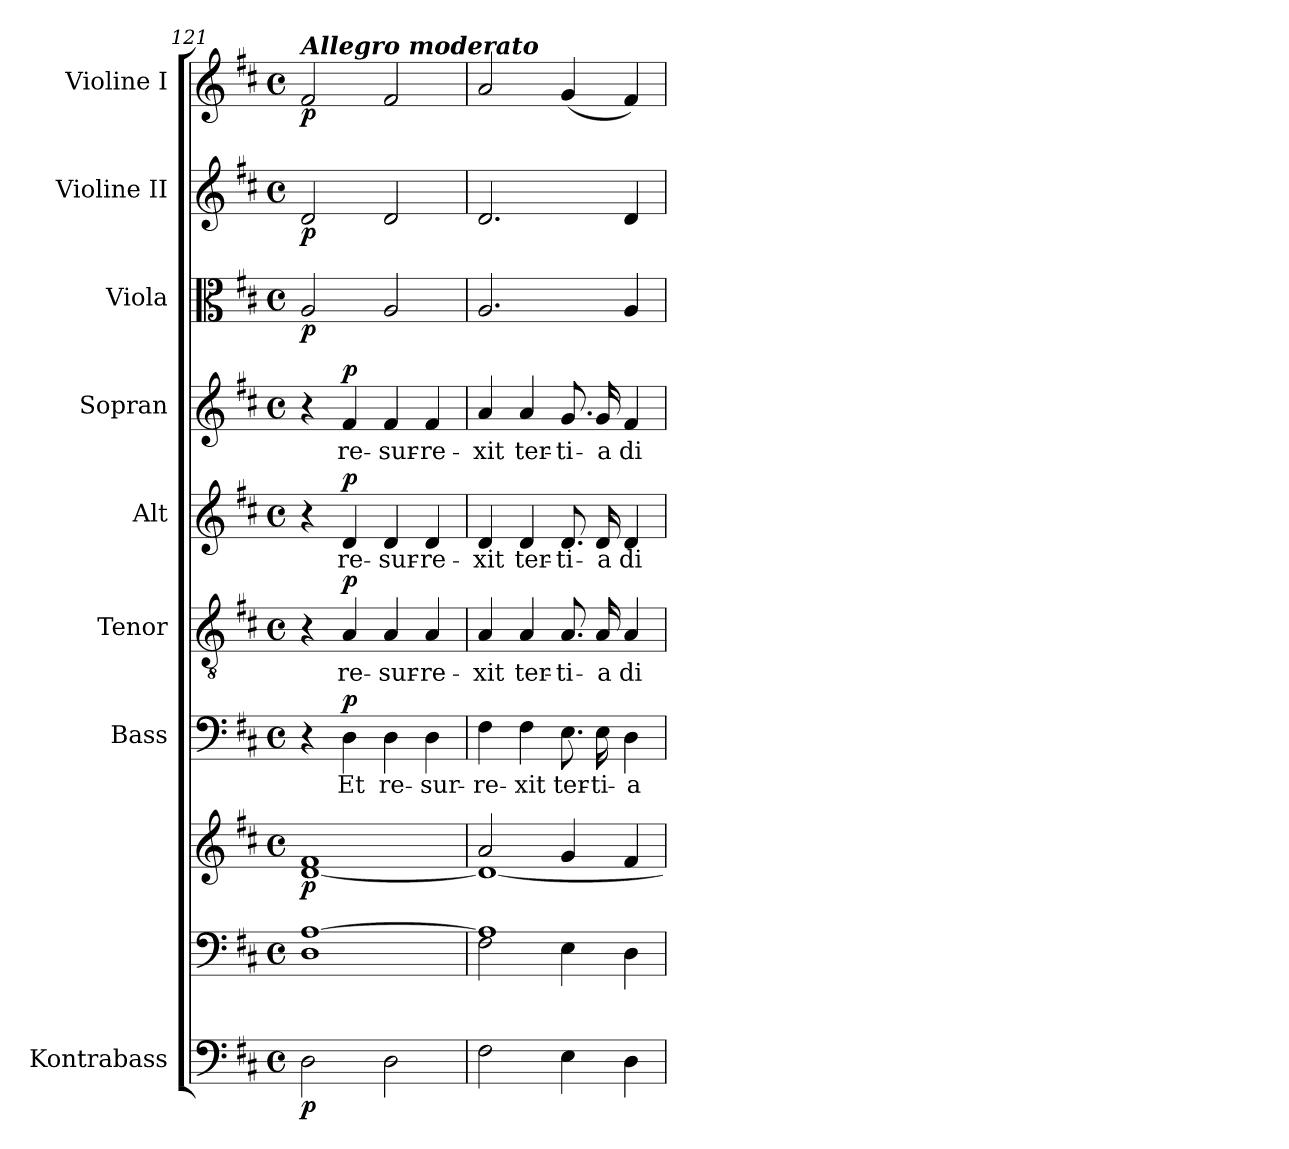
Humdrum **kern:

**kern	**dynam	**kern	**kern	**dynam	**kern	**text	**dynam	**kern	**text	**dynam	**kern	**text	**dynam	**kern	**text	**dynam	**kern	**dynam	**kern	**dynam	**kern	**dynam
*part9	*part9	*part8	*part8	*part8	*part7	*part7	*part7	*part6	*part6	*part6	*part5	*part5	*part5	*part4	*part4	*part4	*part3	*part3	*part2	*part2	*part1	*part1
*staff10	*staff10	*staff9	*staff8	*staff8/9	*staff7	*staff7	*staff7	*staff6	*staff6	*staff6	*staff5	*staff5	*staff5	*staff4	*staff4	*staff4	*staff3	*staff3	*staff2	*staff2	*staff1	*staff1
*I"Kontrabass	*	*	*	*	*I"Bass	*	*	*I"Tenor	*	*	*I"Alt	*	*	*I"Sopran	*	*	*I"Viola	*	*I"Violine II	*	*I"Violine I	*
*I'Kb.	*	*	*	*	*I'B.	*	*	*I'T.	*	*	*I'A.	*	*	*I'S.	*	*	*I'Vla.	*	*I'Vl. II	*	*I'Vl. I	*
!!LO:PB:g=z
*clefF4	*	*clefF4	*clefG2	*	*clefF4	*	*	*clefGv2	*	*	*clefG2	*	*	*clefG2	*	*	*clefC3	*	*clefG2	*	*clefG2	*
*ITrd7c12	*	*	*	*	*	*	*	*	*	*	*	*	*	*	*	*	*	*	*	*	*	*
*k[f#c#]	*	*k[f#c#]	*k[f#c#]	*	*k[f#c#]	*	*	*k[f#c#]	*	*	*k[f#c#]	*	*	*k[f#c#]	*	*	*k[f#c#]	*	*k[f#c#]	*	*k[f#c#]	*
*D:	*	*D:	*D:	*	*D:	*	*	*D:	*	*	*D:	*	*	*D:	*	*	*D:	*	*D:	*	*D:	*
*M4/4	*	*M4/4	*M4/4	*	*M4/4	*	*	*M4/4	*	*	*M4/4	*	*	*M4/4	*	*	*M4/4	*	*M4/4	*	*M4/4	*
*met(c)	*	*met(c)	*met(c)	*	*met(c)	*	*	*met(c)	*	*	*met(c)	*	*	*met(c)	*	*	*met(c)	*	*met(c)	*	*met(c)	*
=121	=121	=121	=121	=121	=121	=121	=121	=121	=121	=121	=121	=121	=121	=121	=121	=121	=121	=121	=121	=121	=121	=121
*	*	*^	*^	*	*	*	*	*	*	*	*	*	*	*	*	*	*	*	*	*	*	*
!	!	!	!	!	!	!	!	!	!	!	!	!	!	!	!	!	!	!	!	!	!	!	!LO:TX:a:Bi:t=Allegro moderato	!
!	!LO:DY:b	!	!	!	!	!LO:DY:b	!	!	!	!	!	!	!	!	!	!	!	!	!	!LO:DY:b	!	!LO:DY:b	!	!LO:DY:b
2DD\	p	[>1A	1D	1f#	[<1d	p	4r	.	.	4r	.	.	4r	.	.	4r	.	.	2A/	p	2d/	p	2f#/	p
!	!	!	!	!	!	!	!	!LO:LY:b	!LO:DY:a	!	!LO:LY:b	!LO:DY:a	!	!LO:LY:b	!LO:DY:a	!	!LO:LY:b	!LO:DY:a	!	!	!	!	!	!
.	.	.	.	.	.	.	4D\	Et	p	4A/	re-	p	4d/	re-	p	4f#/	re-	p	.	.	.	.	.	.
!	!	!	!	!	!	!	!	!LO:LY:b	!	!	!LO:LY:b	!	!	!LO:LY:b	!	!	!LO:LY:b	!	!	!	!	!	!	!
2DD\	.	.	.	.	.	.	4D\	re-	.	4A/	-sur-	.	4d/	-sur-	.	4f#/	-sur-	.	2A/	.	2d/	.	2f#/	.
!	!	!	!	!	!	!	!	!LO:LY:b	!	!	!LO:LY:b	!	!	!LO:LY:b	!	!	!LO:LY:b	!	!	!	!	!	!	!
.	.	.	.	.	.	.	4D\	-sur-	.	4A/	-re-	.	4d/	-re-	.	4f#/	-re-	.	.	.	.	.	.	.
=122	=122	=122	=122	=122	=122	=122	=122	=122	=122	=122	=122	=122	=122	=122	=122	=122	=122	=122	=122	=122	=122	=122	=122	=122
!	!	!	!	!	!	!	!	!LO:LY:b	!	!	!LO:LY:b	!	!	!LO:LY:b	!	!	!LO:LY:b	!	!	!	!	!	!	!
2FF#\	.	1A]	2F#\	2a/	1d_	.	4F#\	-re-	.	4A/	-xit	.	4d/	-xit	.	4a/	-xit	.	2.A/	.	2.d/	.	2a/	.
!	!	!	!	!	!	!	!	!LO:LY:b	!	!	!LO:LY:b	!	!	!LO:LY:b	!	!	!LO:LY:b	!	!	!	!	!	!	!
.	.	.	.	.	.	.	4F#\	-xit	.	4A/	ter-	.	4d/	ter-	.	4a/	ter-	.	.	.	.	.	.	.
!	!	!	!	!	!	!	!	!LO:LY:b	!	!	!LO:LY:b	!	!	!LO:LY:b	!	!	!LO:LY:b	!	!	!	!	!	!	!
4EE\	.	.	4E\	4g/	.	.	8.E\	ter-	.	8.A/	-ti-	.	8.d/	-ti-	.	8.g/	-ti-	.	.	.	.	.	(<4g/	.
!	!	!	!	!	!	!	!	!LO:LY:b	!	!	!LO:LY:b	!	!	!LO:LY:b	!	!	!LO:LY:b	!	!	!	!	!	!	!
.	.	.	.	.	.	.	16E\	-ti-	.	16A/	-a	.	16d/	-a	.	16g/	-a	.	.	.	.	.	.	.
!	!	!	!	!	!	!	!	!LO:LY:b	!	!	!LO:LY:b	!	!	!LO:LY:b	!	!	!LO:LY:b	!	!	!	!	!	!	!
4DD\	.	.	4D\	4f#/	.	.	4D\	-a	.	4A/	di-	.	4d/	di-	.	4f#/	di-	.	4A/	.	4d/	.	4f#/)	.
*	*	*v	*v	*	*	*	*	*	*	*	*	*	*	*	*	*	*	*	*	*	*	*	*	*
*	*	*	*v	*v	*	*	*	*	*	*	*	*	*	*	*	*	*	*	*	*	*	*	*
=	=	=	=	=	=	=	=	=	=	=	=	=	=	=	=	=	=	=	=	=	=	=
*-	*-	*-	*-	*-	*-	*-	*-	*-	*-	*-	*-	*-	*-	*-	*-	*-	*-	*-	*-	*-	*-	*-
